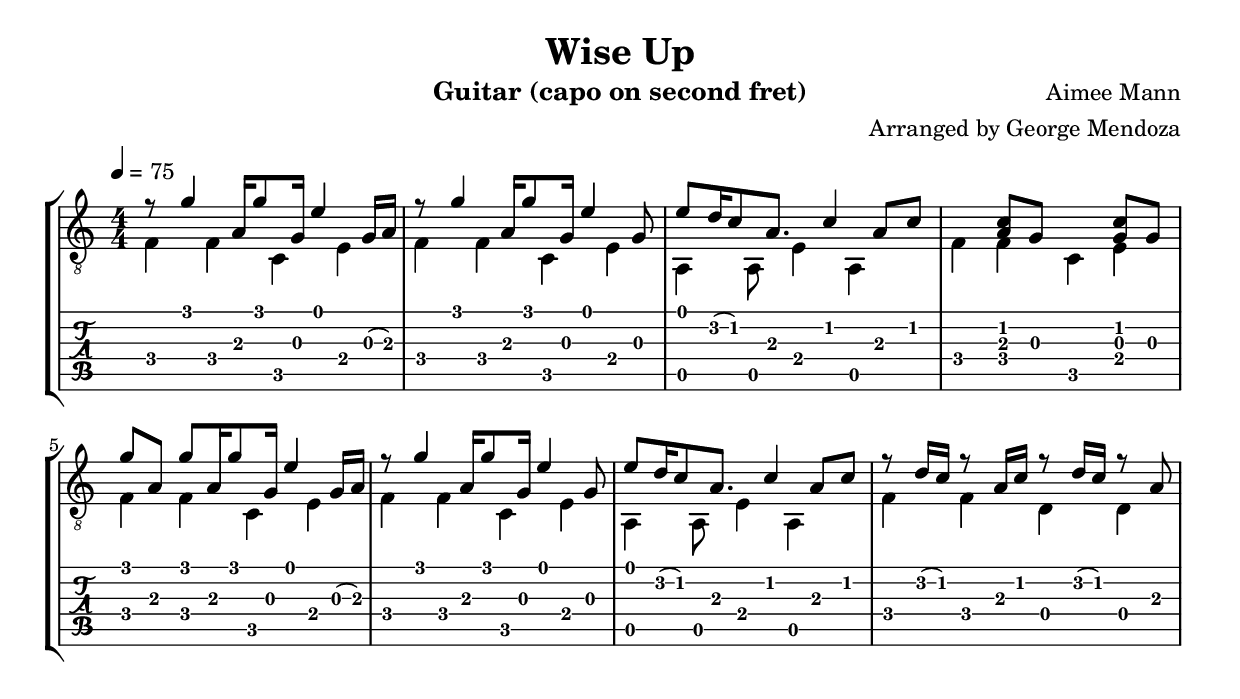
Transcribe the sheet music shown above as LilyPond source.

\version "2.12.3"
\include "english.ly"

\paper {
 indent = #0
}

\header {
  title = "Wise Up"
  composer = "Aimee Mann"
  arranger = "Arranged by George Mendoza"
  instrument = "Guitar (capo on second fret)"
}

%-----------------------------------------------------------------------
% Chord Sets

cChordSetAm = { r4-"Am" r r r }
cChordSetAmC = { r4-"Am" r r-"C" r }
cChordSetBbF = { r4-"Bb" r r-"F" r }
cChordSetCCGE = { r4-"C" r r-"G" r-"E" }
cChordSetD = { r4-"D" r r r }
cChordSetFC = { r4-"F" r r-"C" r }
cChordSetFD = { r4-"F" r r-"D" r }

%-----------------------------------------------------------------------
% Bars

vOneBarBeganIt = {  \skip 4 <a\3 c'\2 >8 <g\3>8 \skip 4 <g\3 c'\2 >8 <g\3>8 }
vTwoBarBeganIt = {  <f\4>4 <f\4>4 <c\5>4 <e\4>4 }
cBarBeganIt = {  \cChordSetFC }
sBarBeganIt = {  r1 }

vOneBarItsNot = {  r8 <g'\1>4 <a\3>16 <g'\1>8 <g\3>16 <e'\1>4 <g\3>16( <a\3>16) }
vTwoBarItsNot = {  <f\4>4 <f\4>4 <c\5>4 <e\4>4 }
cBarItsNot = {  \cChordSetFC }
sBarItsNot = {  r1 }

vOneBarItThough = {  r8 <d'\2>16( <c'\2>16) r8 <a\3>16 <c'\2>16 r8 <d'\2>16( <c'\2>16) r8 <a\3>8 }
vTwoBarItThough = {  <f\4>4 <f\4>4 <d\4>4 <d\4>4 }
cBarItThough = {  \cChordSetFD }
sBarItThough = {  r1 }

vOneBarWhatYouThought = {  r8 <g'\1>4 <a\3>16 <g'\1>8 <g\3>16 <e'\1>4 <g\3>8 }
vTwoBarWhatYouThought = {  <f\4>4 <f\4>4 <c\5>4 <e\4>4 }
cBarWhatYouThought = {  \cChordSetFC }
sBarWhatYouThought = {  r1 }

vOneBarWhenYouFirst = {  <e'\1>8 <d'\2>16( <c'\2>8) <a\3>8. <c'\2>4 <a\3>8 <c'\2>8 }
vTwoBarWhenYouFirst = {  <a,\5>4 <a,\5>8 <e\4>4 <a,\5>4 \skip 8 }
cBarWhenYouFirst = {  \cChordSetAm }
sBarWhenYouFirst = {  r1 }

vOneBarYouGot = {  <g'\1>8 <a\3>8 <g'\1>8 <a\3>16 <g'\1>8 <g\3>16 <e'\1>4 <g\3>16( <a\3>16) }
vTwoBarYouGot = {  <f\4>4 <f\4>4 <c\5>4 <e\4>4 }
cBarYouGot = {  \cChordSetFC }
sBarYouGot = {  r1 }


%-----------------------------------------------------------------------
% Lines

vOneLineVerseOneLineTwo = { \vOneBarYouGot \vOneBarWhatYouThought \vOneBarWhenYouFirst \vOneBarItThough \break }
vTwoLineVerseOneLineTwo = { \vTwoBarYouGot \vTwoBarWhatYouThought \vTwoBarWhenYouFirst \vTwoBarItThough \break }
cLineVerseOneLineTwo = { \cBarYouGot \cBarWhatYouThought \cBarWhenYouFirst \cBarItThough }
sLineVerseOneLineTwo = { \sBarYouGot \sBarWhatYouThought \sBarWhenYouFirst \sBarItThough }

vOneLineVerseOneLineOne = { \vOneBarItsNot \vOneBarWhatYouThought \vOneBarWhenYouFirst \vOneBarBeganIt \break }
vTwoLineVerseOneLineOne = { \vTwoBarItsNot \vTwoBarWhatYouThought \vTwoBarWhenYouFirst \vTwoBarBeganIt \break }
cLineVerseOneLineOne = { \cBarItsNot \cBarWhatYouThought \cBarWhenYouFirst \cBarBeganIt }
sLineVerseOneLineOne = { \sBarItsNot \sBarWhatYouThought \sBarWhenYouFirst \sBarBeganIt }


%-----------------------------------------------------------------------
% Stanzas

vOneStanzaVerseOne = { \vOneLineVerseOneLineOne \vOneLineVerseOneLineTwo }
vTwoStanzaVerseOne = { \vTwoLineVerseOneLineOne \vTwoLineVerseOneLineTwo }
cStanzaVerseOne = { \cLineVerseOneLineOne \cLineVerseOneLineTwo }
sStanzaVerseOne = { \sLineVerseOneLineOne \sLineVerseOneLineTwo }


%-----------------------------------------------------------------------
% Scores

vOneScoreTabOneScoreOne = { \vOneStanzaVerseOne }
vTwoScoreTabOneScoreOne = { \vTwoStanzaVerseOne }
cScoreTabOneScoreOne = { \cStanzaVerseOne }
sScoreTabOneScoreOne = { \sStanzaVerseOne }


%-----------------------------------------------------------------------
% Voices

vOne = {
  \transposition d''
  \vOneScoreTabOneScoreOne
}

vTwo = {
  \transposition d'
  \vTwoScoreTabOneScoreOne
}


%-----------------------------------------------------------------------
% Stanza Headings

stanzaHeadings = { \sScoreTabOneScoreOne }

%-----------------------------------------------------------------------
% Chord Headings

chordHeadings = { \cScoreTabOneScoreOne }

%-----------------------------------------------------------------------

\score {
  \new StaffGroup <<
    \new Staff <<
      \tempo 4 = 75

      \clef "treble_8"

      \new Voice \with { \remove Rest_engraver } {
        \stanzaHeadings
      }

      \new Voice {
        \voiceOne
        \vOne
      }
      \new Voice {
        \voiceTwo
        \vTwo
      }
    >>

    \new TabStaff <<
      \new TabVoice {
        \slurUp
        \vOne
      }
      \new TabVoice {
        \slurUp
        \vTwo
      }
      \new TabVoice {
        \chordHeadings
      }
    >>
  >>

  \layout {
    \context { \Staff
      \override TimeSignature #'style = #'numbered
      \override StringNumber #'transparent = ##t
    }
    \context { \TabStaff
      \override TimeSignature #'style = #'numbered
    }
    \context { \Voice
      \remove Slur_engraver
    }
    \context { \TabVoice
      \remove Dots_engraver
      \remove Stem_engraver
      \remove Rest_engraver
    }
  }
}

% showLastLength = R1*4
\score {
  \new Staff \with {midiInstrument = #"acoustic guitar (nylon)"} <<
    \tempo 4 = 75

    \clef "treble_8"

    \new Voice {
      \unfoldRepeats {
        \vOne
      }
    }
    \new Voice {
      \unfoldRepeats {
        \vTwo
      }
    }
  >>

  \midi {}
}
